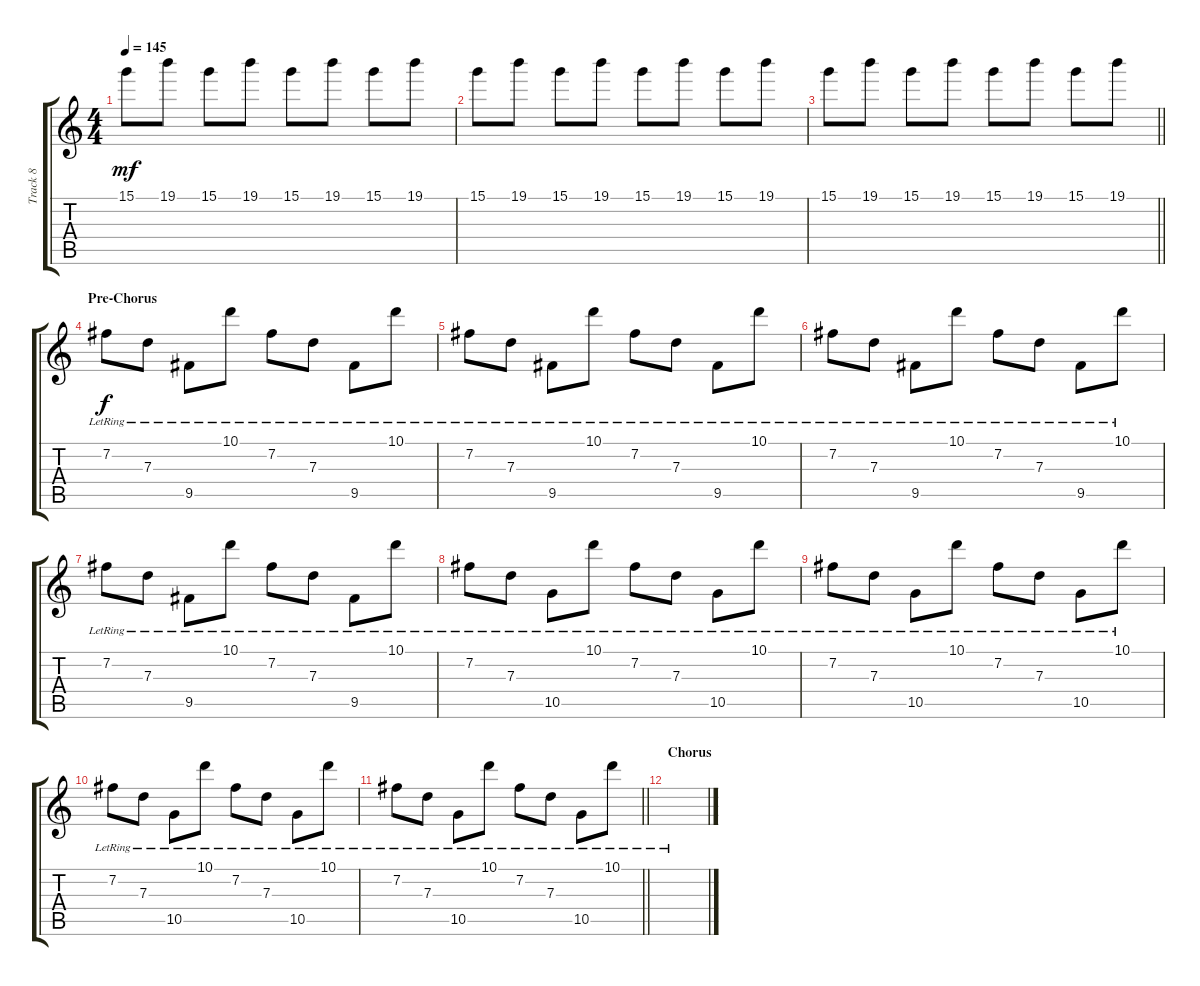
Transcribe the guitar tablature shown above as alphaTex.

\track ("Track 8" "Track 8") {instrument electricguitarjazz}
\staff {score tabs}
\tuning (E4 B3 G3 D3 A2 E2) {hide}
\ts (4 4)
\tempo 145
\clef g2
\ks c
15.1.8{dy mf} 19.1.8 15.1.8 19.1.8 15.1.8 19.1.8 15.1.8 19.1.8 |
15.1.8 19.1.8 15.1.8 19.1.8 15.1.8 19.1.8 15.1.8 19.1.8 |
\barLineRight lightlight
15.1.8 19.1.8 15.1.8 19.1.8 15.1.8 19.1.8 15.1.8 19.1.8 |
\section ("" "Pre-Chorus")
7.2{lr}.8{dy f} 7.3{lr}.8 9.5{lr}.8 10.1{lr}.8 7.2{lr}.8 7.3{lr}.8 9.5{lr}.8 10.1{lr}.8 |
7.2{lr}.8 7.3{lr}.8 9.5{lr}.8 10.1{lr}.8 7.2{lr}.8 7.3{lr}.8 9.5{lr}.8 10.1{lr}.8 |
7.2{lr}.8 7.3{lr}.8 9.5{lr}.8 10.1{lr}.8 7.2{lr}.8 7.3{lr}.8 9.5{lr}.8 10.1{lr}.8 |
7.2{lr}.8 7.3{lr}.8 9.5{lr}.8 10.1{lr}.8 7.2{lr}.8 7.3{lr}.8 9.5{lr}.8 10.1{lr}.8 |
7.2{lr}.8 7.3{lr}.8 10.5{lr}.8 10.1{lr}.8 7.2{lr}.8 7.3{lr}.8 10.5{lr}.8 10.1{lr}.8 |
7.2{lr}.8 7.3{lr}.8 10.5{lr}.8 10.1{lr}.8 7.2{lr}.8 7.3{lr}.8 10.5{lr}.8 10.1{lr}.8 |
7.2{lr}.8 7.3{lr}.8 10.5{lr}.8 10.1{lr}.8 7.2{lr}.8 7.3{lr}.8 10.5{lr}.8 10.1{lr}.8 |
\barLineRight lightlight
7.2{lr}.8 7.3{lr}.8 10.5{lr}.8 10.1{lr}.8 7.2{lr}.8 7.3{lr}.8 10.5{lr}.8 10.1{lr}.8 |
\section ("" "Chorus")
